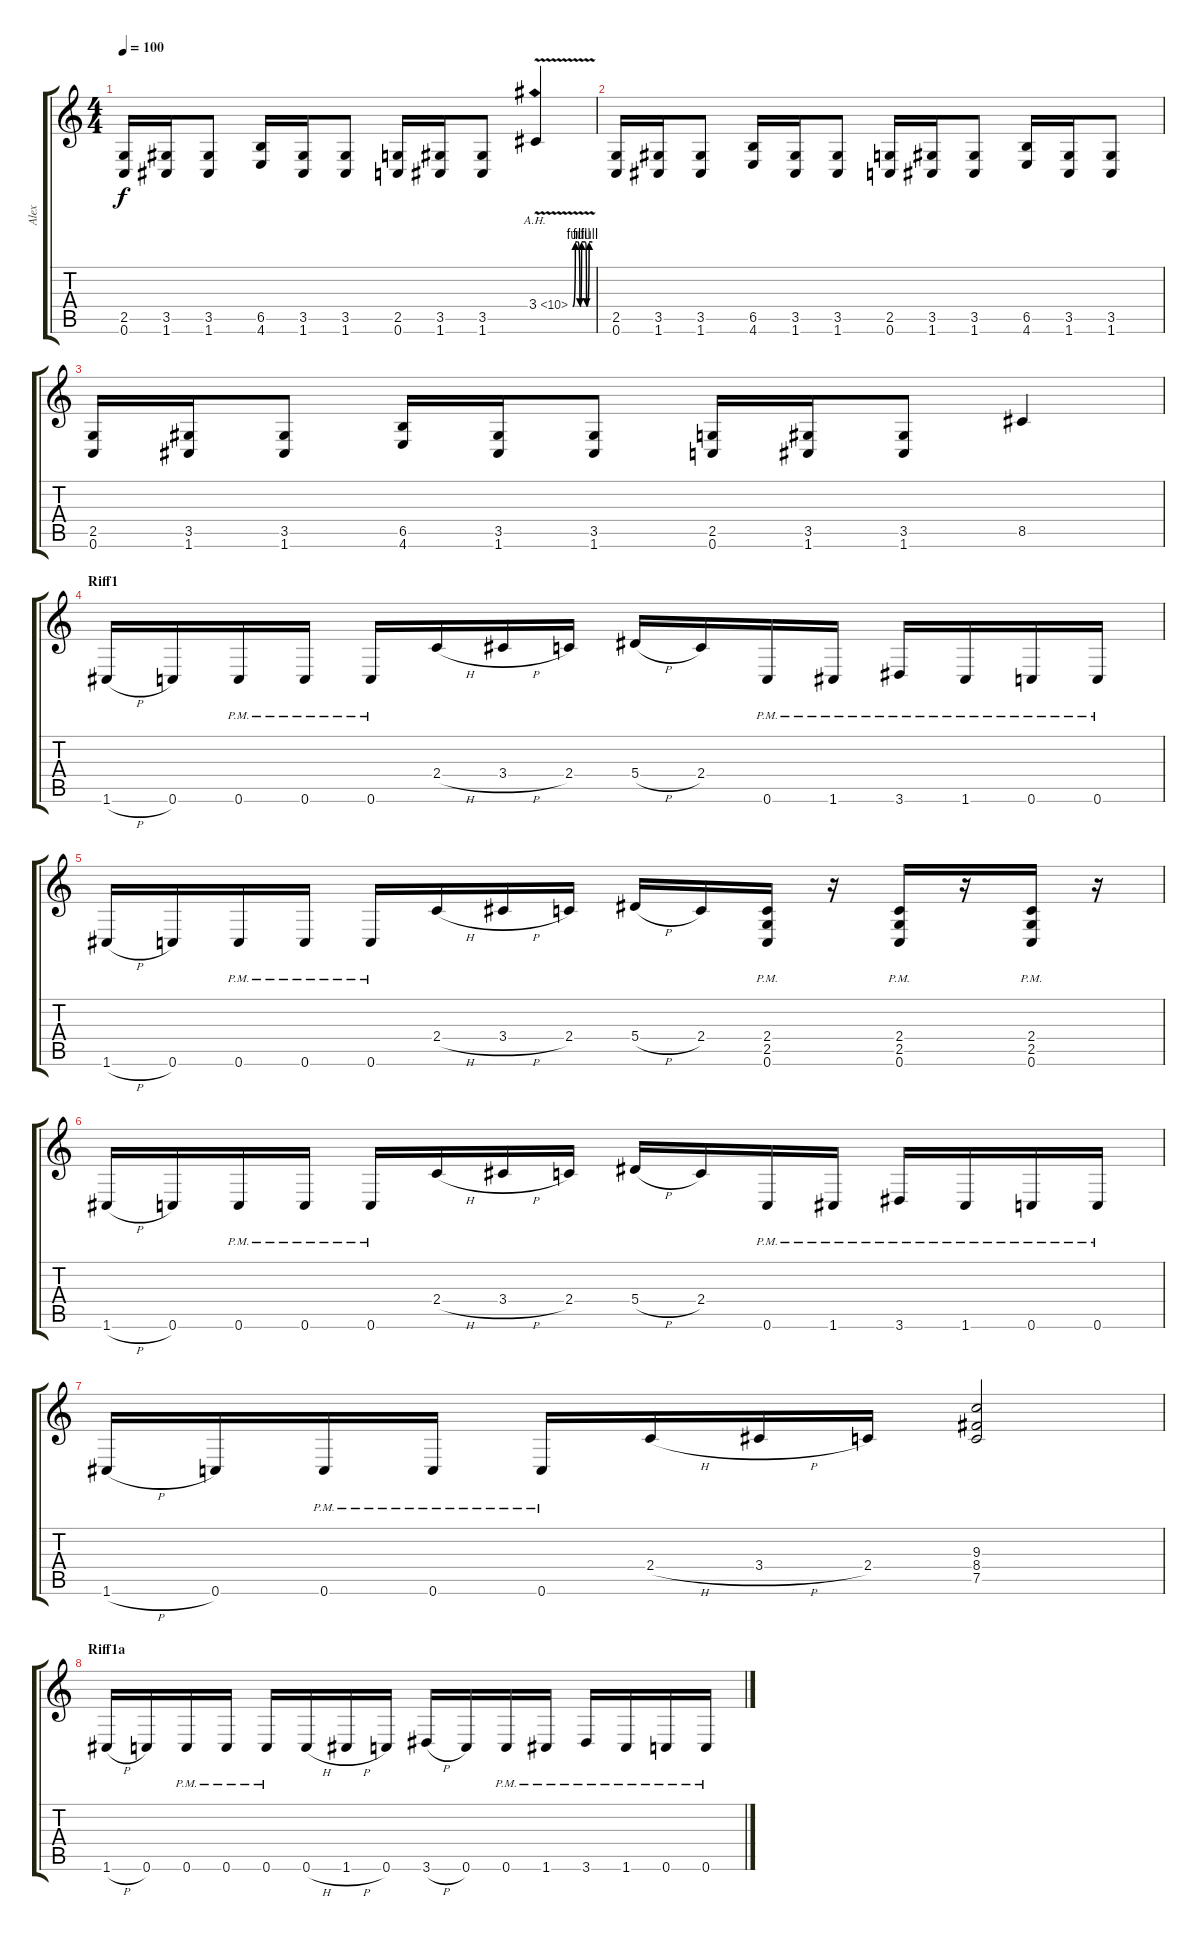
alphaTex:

\track ("Alex" "Alex") {instrument overdrivenguitar}
\staff {score tabs}
\tuning (C4 G3 Eb3 Bb2 F2 C2) {hide}
\ts (4 4)
\tempo 100
\clef g2
\ks c
(2.5 0.6).16{dy f} (3.5 1.6).16 (3.5 1.6).8 (6.5 4.6).16 (3.5 1.6).16 (3.5 1.6).8 (2.5 0.6).16 (3.5 1.6).16 (3.5 1.6).8 3.4{be (custom 0 0 8 4 15 4 22 0 27 4 38 4 42 0 50 4 60 4) ah 7 v}.4 |
(2.5 0.6).16 (3.5 1.6).16 (3.5 1.6).8 (6.5 4.6).16 (3.5 1.6).16 (3.5 1.6).8 (2.5 0.6).16 (3.5 1.6).16 (3.5 1.6).8 (6.5 4.6).16 (3.5 1.6).16 (3.5 1.6).8 |
(2.5 0.6).16 (3.5 1.6).16 (3.5 1.6).8 (6.5 4.6).16 (3.5 1.6).16 (3.5 1.6).8 (2.5 0.6).16 (3.5 1.6).16 (3.5 1.6).8 8.5.4 |
\section ("" "Riff1")
1.6{h}.16 0.6.16 0.6{pm}.16 0.6{pm}.16 0.6{pm}.16 2.4{h}.16 3.4{h}.16 2.4.16 5.4{h}.16 2.4.16 0.6{pm}.16 1.6{pm}.16 3.6{pm}.16 1.6{pm}.16 0.6{pm}.16 0.6{pm}.16 |
1.6{h}.16 0.6.16 0.6{pm}.16 0.6{pm}.16 0.6{pm}.16 2.4{h}.16 3.4{h}.16 2.4.16 5.4{h}.16 2.4.16 (2.4 2.5 0.6{pm}).16 r.16 (2.4 2.5 0.6{pm}).16 r.16 (2.4 2.5 0.6{pm}).16 r.16 |
1.6{h}.16 0.6.16 0.6{pm}.16 0.6{pm}.16 0.6{pm}.16 2.4{h}.16 3.4{h}.16 2.4.16 5.4{h}.16 2.4.16 0.6{pm}.16 1.6{pm}.16 3.6{pm}.16 1.6{pm}.16 0.6{pm}.16 0.6{pm}.16 |
1.6{h}.16 0.6.16 0.6{pm}.16 0.6{pm}.16 0.6{pm}.16 2.4{h}.16 3.4{h}.16 2.4.16 (9.3 8.4 7.5).2 |
\section ("" "Riff1a")
1.6{h}.16 0.6.16 0.6{pm}.16 0.6{pm}.16 0.6{pm}.16 0.6{h}.16 1.6{h}.16 0.6.16 3.6{h}.16 0.6.16 0.6{pm}.16 1.6{pm}.16 3.6{pm}.16 1.6{pm}.16 0.6{pm}.16 0.6{pm}.16
